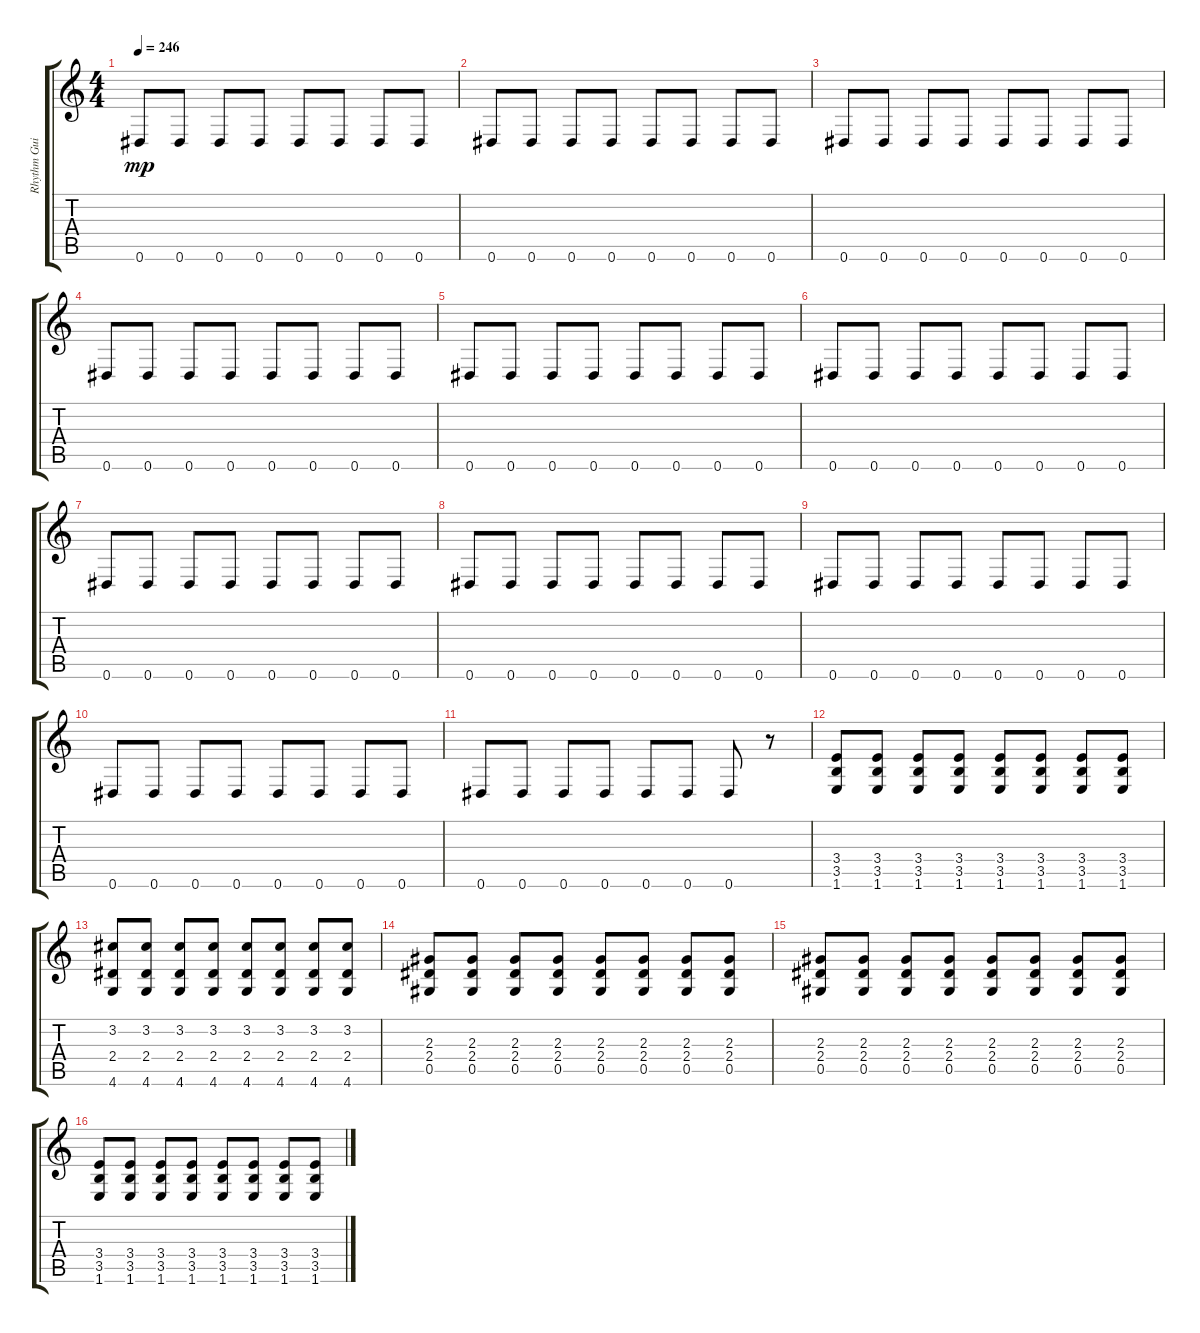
\track ("Rhythm Guitar II" "Rhythm Gui") {instrument overdrivenguitar}
\staff {score tabs}
\tuning (Eb4 Bb3 Gb3 Db3 Ab2 Eb2) {hide}
\ts (4 4)
\tempo 246
\clef g2
\ks c
0.6.8{dy mp} 0.6.8 0.6.8 0.6.8 0.6.8 0.6.8 0.6.8 0.6.8 |
0.6.8 0.6.8 0.6.8 0.6.8 0.6.8 0.6.8 0.6.8 0.6.8 |
0.6.8 0.6.8 0.6.8 0.6.8 0.6.8 0.6.8 0.6.8 0.6.8 |
0.6.8 0.6.8 0.6.8 0.6.8 0.6.8 0.6.8 0.6.8 0.6.8 |
0.6.8 0.6.8 0.6.8 0.6.8 0.6.8 0.6.8 0.6.8 0.6.8 |
0.6.8 0.6.8 0.6.8 0.6.8 0.6.8 0.6.8 0.6.8 0.6.8 |
0.6.8 0.6.8 0.6.8 0.6.8 0.6.8 0.6.8 0.6.8 0.6.8 |
0.6.8 0.6.8 0.6.8 0.6.8 0.6.8 0.6.8 0.6.8 0.6.8 |
0.6.8 0.6.8 0.6.8 0.6.8 0.6.8 0.6.8 0.6.8 0.6.8 |
0.6.8 0.6.8 0.6.8 0.6.8 0.6.8 0.6.8 0.6.8 0.6.8 |
0.6.8 0.6.8 0.6.8 0.6.8 0.6.8 0.6.8 0.6.8 r.8 |
(3.4 3.5 1.6).8 (3.4 3.5 1.6).8 (3.4 3.5 1.6).8 (3.4 3.5 1.6).8 (3.4 3.5 1.6).8 (3.4 3.5 1.6).8 (3.4 3.5 1.6).8 (3.4 3.5 1.6).8 |
(3.2 2.4 4.6).8 (3.2 2.4 4.6).8 (3.2 2.4 4.6).8 (3.2 2.4 4.6).8 (3.2 2.4 4.6).8 (3.2 2.4 4.6).8 (3.2 2.4 4.6).8 (3.2 2.4 4.6).8 |
(2.3 2.4 0.5).8 (2.3 2.4 0.5).8 (2.3 2.4 0.5).8 (2.3 2.4 0.5).8 (2.3 2.4 0.5).8 (2.3 2.4 0.5).8 (2.3 2.4 0.5).8 (2.3 2.4 0.5).8 |
(2.3 2.4 0.5).8 (2.3 2.4 0.5).8 (2.3 2.4 0.5).8 (2.3 2.4 0.5).8 (2.3 2.4 0.5).8 (2.3 2.4 0.5).8 (2.3 2.4 0.5).8 (2.3 2.4 0.5).8 |
(3.4 3.5 1.6).8 (3.4 3.5 1.6).8 (3.4 3.5 1.6).8 (3.4 3.5 1.6).8 (3.4 3.5 1.6).8 (3.4 3.5 1.6).8 (3.4 3.5 1.6).8 (3.4 3.5 1.6).8
